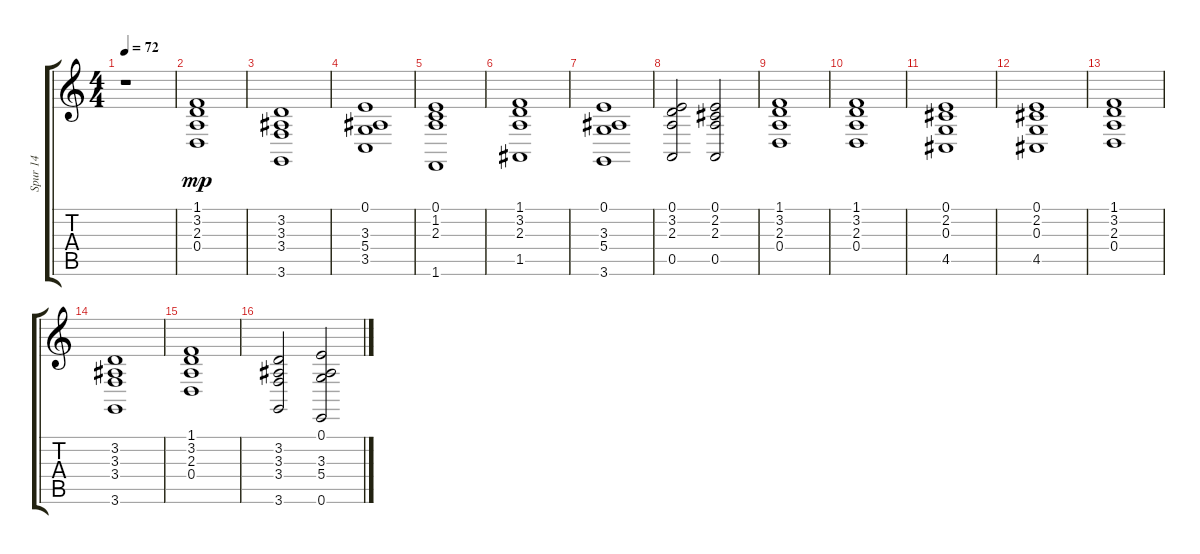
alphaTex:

\track ("Spur 14" "Spur 14") {instrument synthstrings1}
\staff {score tabs}
\tuning (E4 B3 G3 D3 A2 E2) {hide}
\ts (4 4)
\tempo 72
\clef g2
\ks c
r.1{dy mp instrument synthstrings1} |
(1.1 3.2 2.3 0.4).1{instrument synthstrings1} |
(3.2 3.3 3.4 3.6).1 |
(0.1 3.3 5.4 3.5).1 |
(0.1 1.2 2.3 1.6).1 |
(1.1 3.2 2.3 1.5).1 |
(0.1 3.3 5.4 3.6).1 |
(0.1 3.2 2.3 0.5).2{instrument synthstrings1} (0.1 2.2 2.3 0.5).2 |
(1.1 3.2 2.3 0.4).1{instrument synthstrings1} |
(1.1 3.2 2.3 0.4).1 |
(0.1 2.2 0.3 4.5).1 |
(0.1 2.2 0.3 4.5).1 |
(1.1 3.2 2.3 0.4).1 |
(3.2 3.3 3.4 3.6).1 |
(1.1 3.2 2.3 0.4).1 |
(3.2 3.3 3.4 3.6).2 (0.1 3.3 5.4 0.6).2
